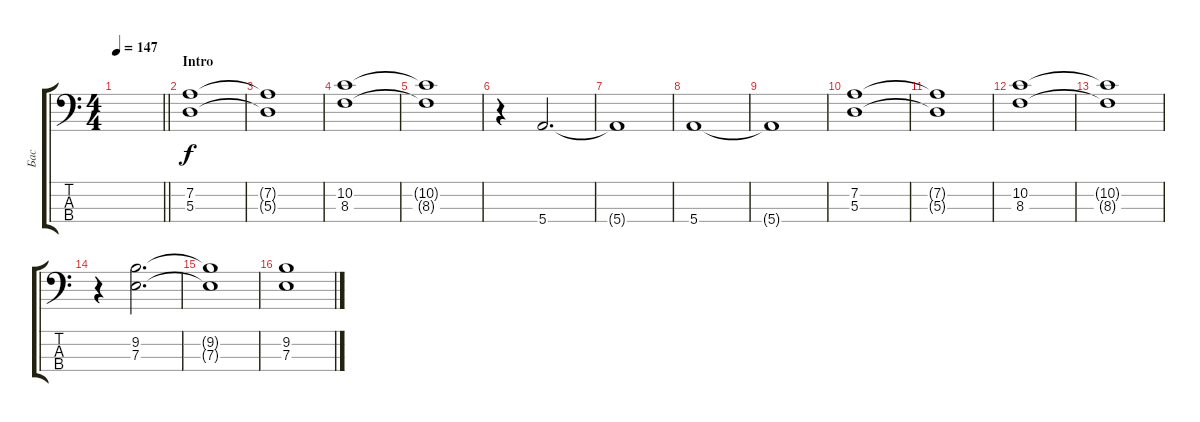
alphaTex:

\track ("Бас" "Бас") {instrument electricbassfinger}
\staff {score tabs}
\tuning (G2 D2 A1 E1) {hide}
\ts (4 4)
\tempo 147
\clef f4
\barLineRight lightlight
\ks c
|
\section ("" "Intro")
(7.2 5.3).1 |
(7.2{t} 5.3{t}).1 |
(10.2 8.3).1 |
(10.2{t} 8.3{t}).1 |
r.4 5.4.2{d} |
5.4{t}.1 |
5.4.1 |
5.4{t}.1 |
(7.2 5.3).1 |
(7.2{t} 5.3{t}).1 |
(10.2 8.3).1 |
(10.2{t} 8.3{t}).1 |
r.4 (9.2 7.3).2{d} |
(9.2{t} 7.3{t}).1 |
(9.2 7.3).1
